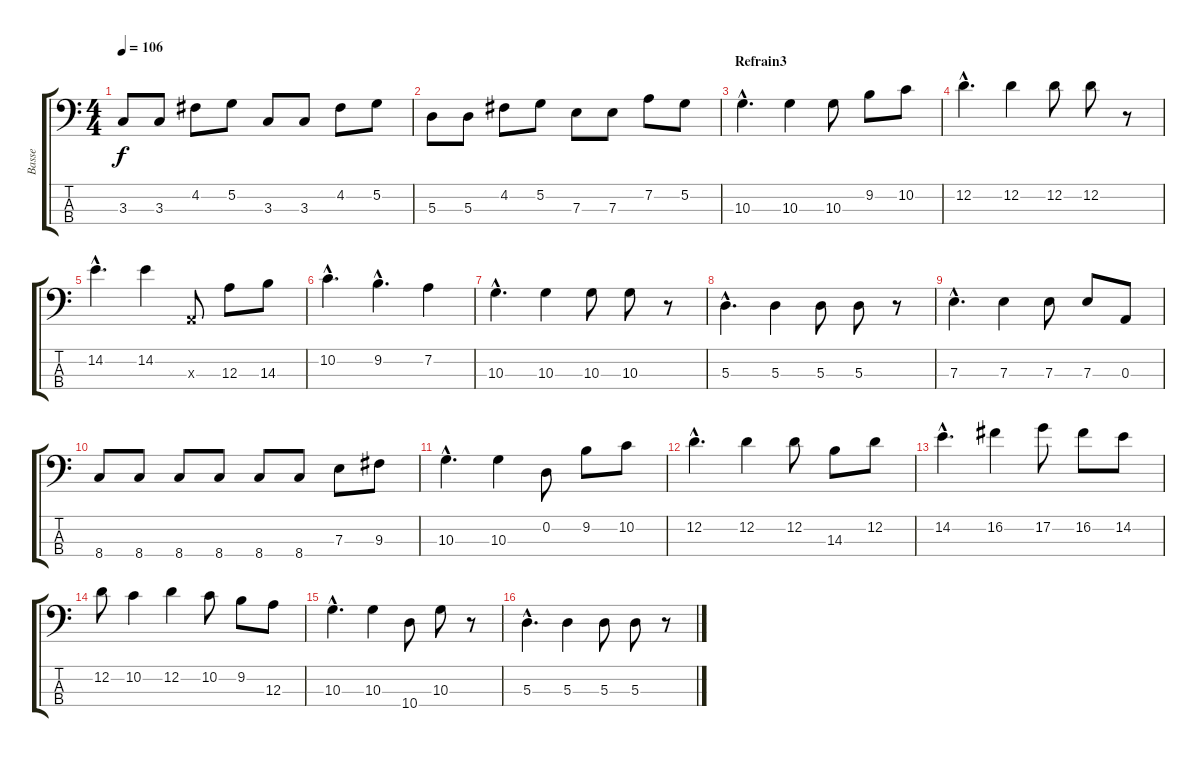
\track ("Basse" "Basse") {instrument electricbassfinger}
\staff {score tabs}
\tuning (G2 D2 A1 E1) {hide}
\ts (4 4)
\tempo 106
\clef f4
\ks c
3.3.8{dy f} 3.3.8 4.2.8 5.2.8 3.3.8 3.3.8 4.2.8 5.2.8 |
5.3.8 5.3.8 4.2.8 5.2.8 7.3.8 7.3.8 7.2.8 5.2.8 |
\section ("" "Refrain3")
10.3{hac}.4{d} 10.3.4 10.3.8 9.2.8 10.2.8 |
12.2{hac}.4{d} 12.2.4 12.2.8 12.2.8 r.8 |
14.2{hac}.4{d} 14.2.4 0.3{x}.8 12.3.8 14.3.8 |
10.2{hac}.4{d} 9.2{hac}.4{d} 7.2.4 |
10.3{hac}.4{d} 10.3.4 10.3.8 10.3.8 r.8 |
5.3{hac}.4{d} 5.3.4 5.3.8 5.3.8 r.8 |
7.3{hac}.4{d} 7.3.4 7.3.8 7.3.8 0.3.8 |
8.4.8 8.4.8 8.4.8 8.4.8 8.4.8 8.4.8 7.3.8 9.3.8 |
10.3{hac}.4{d} 10.3.4 0.2.8 9.2.8 10.2.8 |
12.2{hac}.4{d} 12.2.4 12.2.8 14.3.8 12.2.8 |
14.2{hac}.4{d} 16.2.4 17.2.8 16.2.8 14.2.8 |
12.2.8 10.2.4 12.2.4 10.2.8 9.2.8 12.3.8 |
10.3{hac}.4{d} 10.3.4 10.4.8 10.3.8 r.8 |
5.3{hac}.4{d} 5.3.4 5.3.8 5.3.8 r.8
